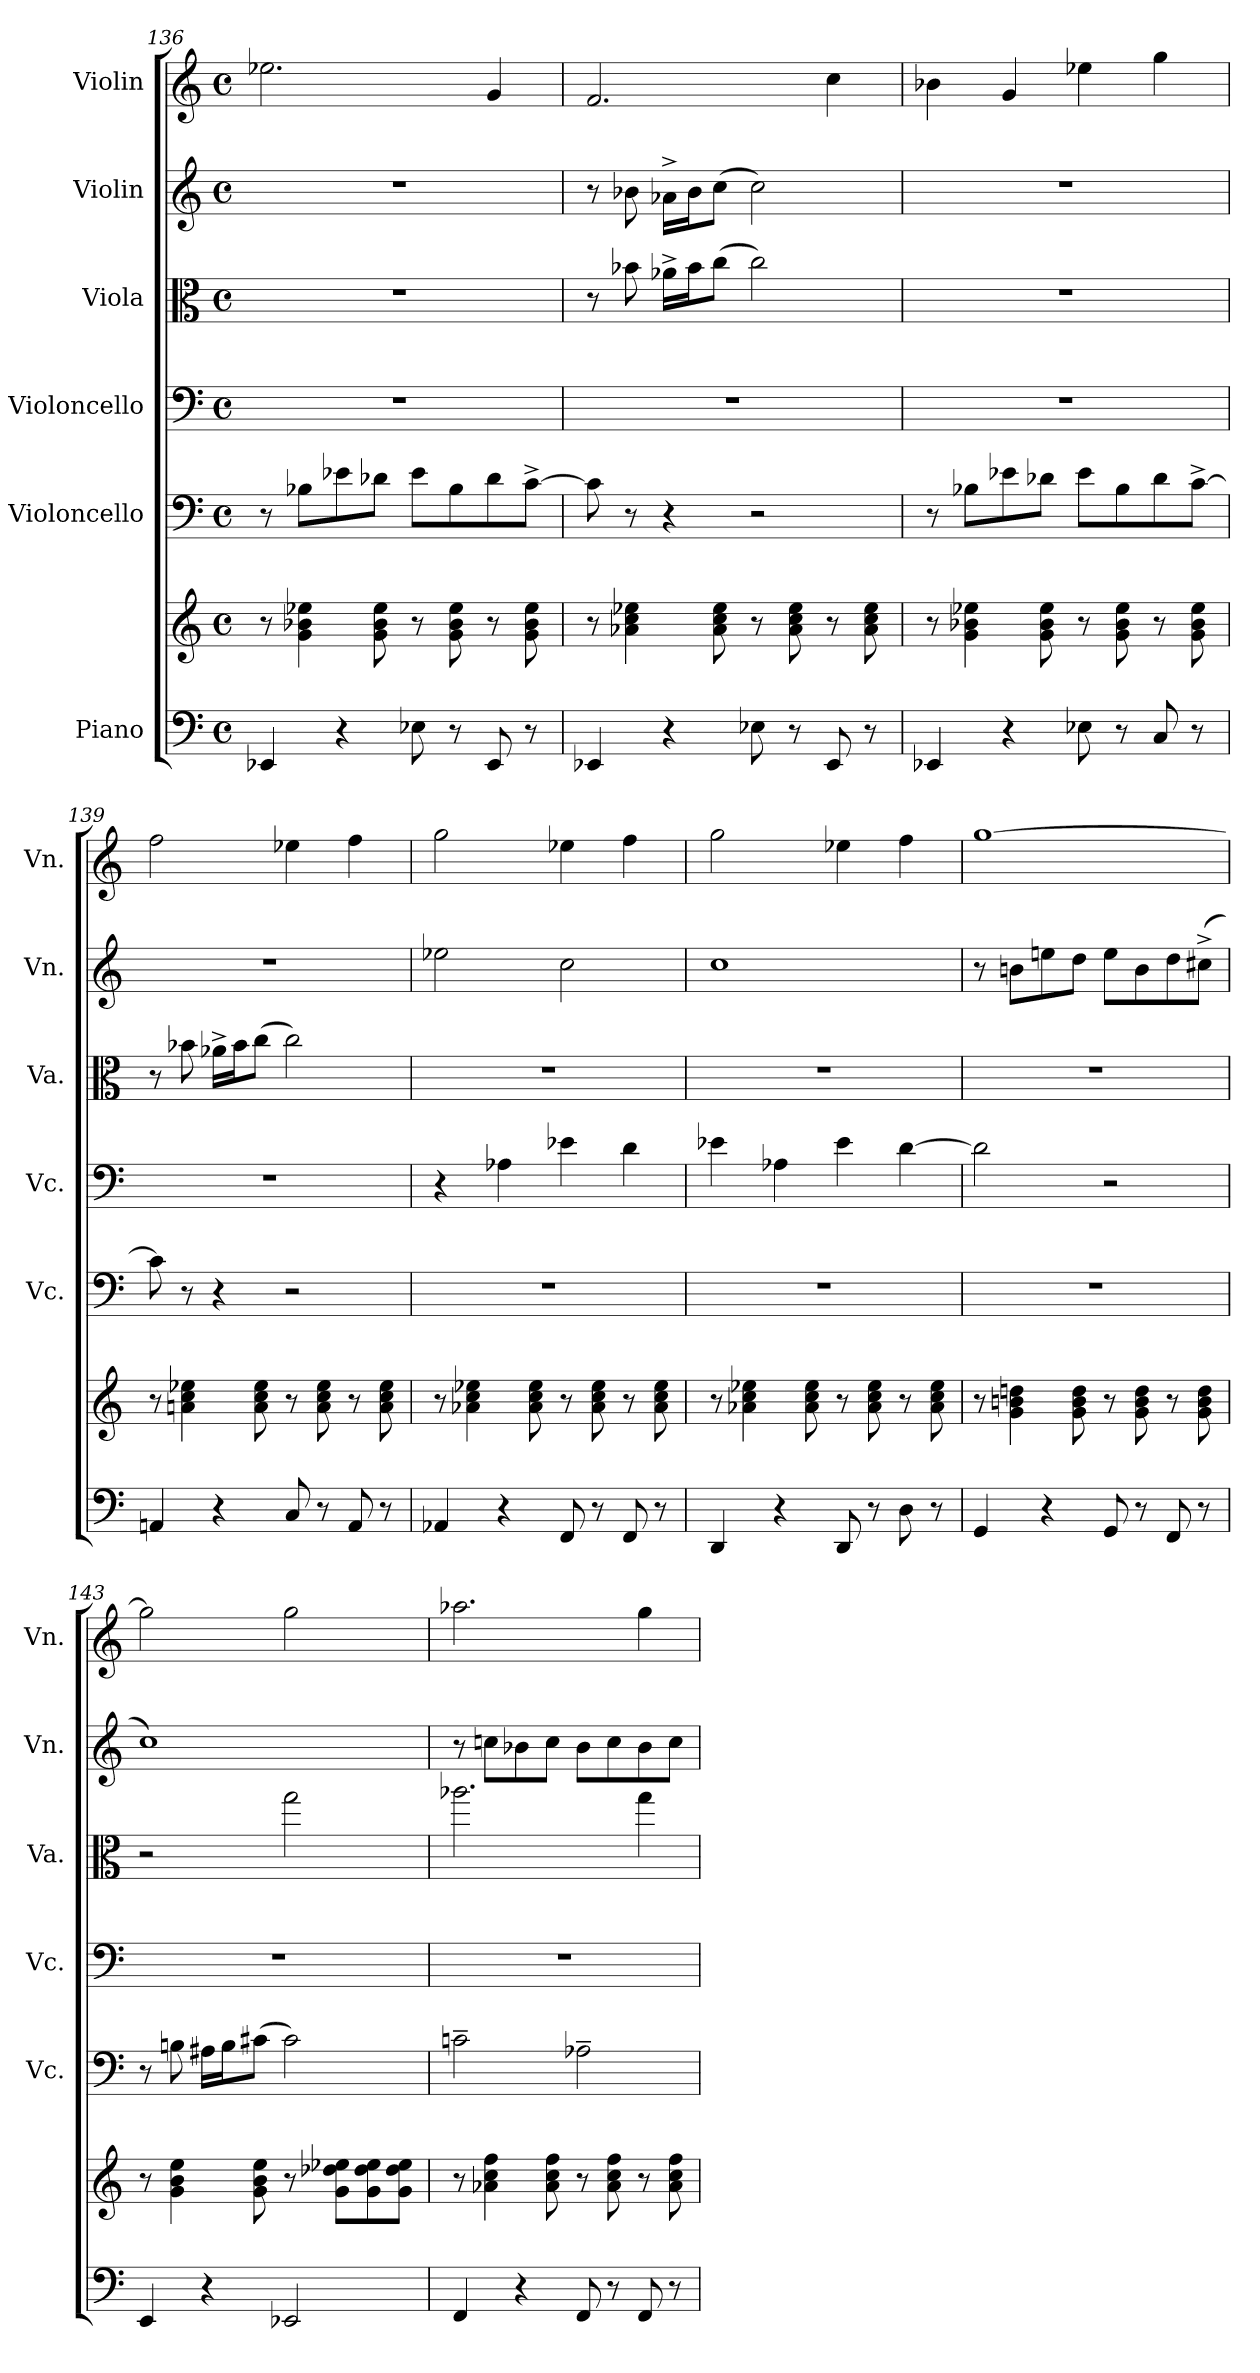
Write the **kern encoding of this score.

**kern	**kern	**kern	**kern	**kern	**kern	**kern
*part6	*part6	*part5	*part4	*part3	*part2	*part1
*staff7	*staff6	*staff5	*staff4	*staff3	*staff2	*staff1
*I"Piano	*	*I"Violoncello	*I"Violoncello	*I"Viola	*I"Violin	*I"Violin
*	*	*I'Vc.	*I'Vc.	*I'Va.	*I'Vn.	*I'Vn.
!!LO:PB:g=z
*clefF4	*clefG2	*clefF4	*clefF4	*clefC3	*clefG2	*clefG2
*k[]	*k[]	*k[]	*k[]	*k[]	*k[]	*k[]
*M4/4	*M4/4	*M4/4	*M4/4	*M4/4	*M4/4	*M4/4
*met(c)	*met(c)	*met(c)	*met(c)	*met(c)	*met(c)	*met(c)
=136	=136	=136	=136	=136	=136	=136
4EE-X/	8r	8r	1r	1r	1r	2.ee-X\
.	4g\ 4b-X\ 4ee-X\	8B-X\L	.	.	.	.
4r	.	8e-X\	.	.	.	.
.	8g\ 8b-\ 8ee-\	8d-X\J	.	.	.	.
8E-X\	8r	8e-\L	.	.	.	.
8r	8g\ 8b-\ 8ee-\	8B-\	.	.	.	.
8EE-/	8r	8d-\	.	.	.	4g/
8r	8g\ 8b-\ 8ee-\	[8c^\J	.	.	.	.
=137	=137	=137	=137	=137	=137	=137
4EE-X/	8r	8c\]	1r	8r	8r	2.f/
.	4a-X\ 4cc\ 4ee-X\	8r	.	8b-X\	8b-X\	.
4r	.	4r	.	16a-X^\LL	16a-X^\LL	.
.	.	.	.	16b-\J	16b-\J	.
.	8a-\ 8cc\ 8ee-\	.	.	(8cc\J	(8cc\J	.
8E-X\	8r	2r	.	2cc\)	2cc\)	.
8r	8a-\ 8cc\ 8ee-\	.	.	.	.	.
8EE-/	8r	.	.	.	.	4cc\
8r	8a-\ 8cc\ 8ee-\	.	.	.	.	.
=138	=138	=138	=138	=138	=138	=138
4EE-X/	8r	8r	1r	1r	1r	4b-X\
.	4g\ 4b-X\ 4ee-X\	8B-X\L	.	.	.	.
4r	.	8e-X\	.	.	.	4g/
.	8g\ 8b-\ 8ee-\	8d-X\J	.	.	.	.
8E-X\	8r	8e-\L	.	.	.	4ee-X\
8r	8g\ 8b-\ 8ee-\	8B-\	.	.	.	.
8C/	8r	8d-\	.	.	.	4gg\
8r	8g\ 8b-\ 8ee-\	[8c^\J	.	.	.	.
!!LO:LB:g=z
=139	=139	=139	=139	=139	=139	=139
4AAn/	8r	8c\]	1r	8r	1r	2ff\
.	4an\ 4cc\ 4ee-X\	8r	.	8b-X\	.	.
4r	.	4r	.	16a-X^\LL	.	.
.	.	.	.	16b-\J	.	.
.	8a\ 8cc\ 8ee-\	.	.	(8cc\J	.	.
8C/	8r	2r	.	2cc\)	.	4ee-X\
8r	8a\ 8cc\ 8ee-\	.	.	.	.	.
8AA/	8r	.	.	.	.	4ff\
8r	8a\ 8cc\ 8ee-\	.	.	.	.	.
=140	=140	=140	=140	=140	=140	=140
4AA-X/	8r	1r	4r	1r	2ee-X\	2gg\
.	4a-X\ 4cc\ 4ee-X\	.	.	.	.	.
4r	.	.	4A-X\	.	.	.
.	8a-\ 8cc\ 8ee-\	.	.	.	.	.
8FF/	8r	.	4e-X\	.	2cc\	4ee-X\
8r	8a-\ 8cc\ 8ee-\	.	.	.	.	.
8FF/	8r	.	4d\	.	.	4ff\
8r	8a-\ 8cc\ 8ee-\	.	.	.	.	.
=141	=141	=141	=141	=141	=141	=141
4DD/	8r	1r	4e-X\	1r	1cc	2gg\
.	4a-X\ 4cc\ 4ee-X\	.	.	.	.	.
4r	.	.	4A-X\	.	.	.
.	8a-\ 8cc\ 8ee-\	.	.	.	.	.
8DD/	8r	.	4e-\	.	.	4ee-X\
8r	8a-\ 8cc\ 8ee-\	.	.	.	.	.
8D\	8r	.	[4d\	.	.	4ff\
8r	8a-\ 8cc\ 8ee-\	.	.	.	.	.
=142	=142	=142	=142	=142	=142	=142
4GG/	8r	1r	2d\]	1r	8r	[1gg
.	4g\ 4bn\ 4ddn\	.	.	.	8bn\L	.
4r	.	.	.	.	8een\	.
.	8g\ 8b\ 8dd\	.	.	.	8dd\J	.
8GG/	8r	.	2r	.	8ee\L	.
8r	8g\ 8b\ 8dd\	.	.	.	8b\	.
8FF/	8r	.	.	.	8dd\	.
8r	8g\ 8b\ 8dd\	.	.	.	(8cc#X^\J	.
!!LO:PB:g=z
=143	=143	=143	=143	=143	=143	=143
4EE/	8r	8r	1r	2r	1cc)	2gg\]
.	4g\ 4b\ 4ee\	8Bn\	.	.	.	.
4r	.	16A#X\LL	.	.	.	.
.	.	16B\J	.	.	.	.
.	8g\ 8b\ 8ee\	(8c#X\J	.	.	.	.
2EE-X/	8r	2c#\)	.	2gg\	.	2gg\
.	8g\ 8dd-X\ 8ee-X\L	.	.	.	.	.
.	8g\ 8dd-\ 8ee-\	.	.	.	.	.
.	8g\ 8dd-\ 8ee-\J	.	.	.	.	.
=144	=144	=144	=144	=144	=144	=144
4FF/	8r	2cn~\	1r	2.aa-X\	8r	2.aa-X\
.	4a-X\ 4cc\ 4ff\	.	.	.	8ccn\L	.
4r	.	.	.	.	8b-X\	.
.	8a-\ 8cc\ 8ff\	.	.	.	8cc\J	.
8FF/	8r	2A-X~\	.	.	8b-\L	.
8r	8a-\ 8cc\ 8ff\	.	.	.	8cc\	.
8FF/	8r	.	.	4gg\	8b-\	4gg\
8r	8a-\ 8cc\ 8ff\	.	.	.	8cc\J	.
=	=	=	=	=	=	=
*-	*-	*-	*-	*-	*-	*-
